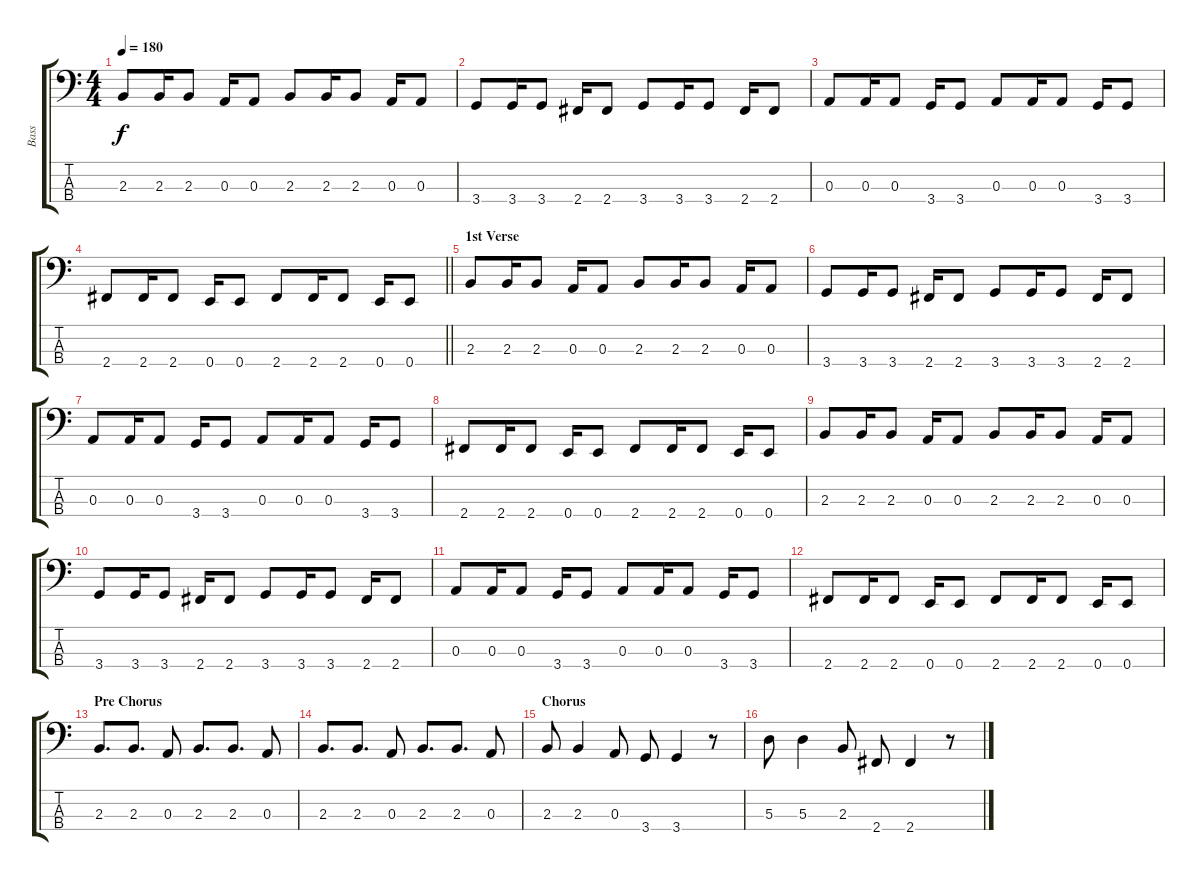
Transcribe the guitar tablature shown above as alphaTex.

\track ("Bass" "Bass") {instrument electricbasspick}
\staff {score tabs}
\tuning (G2 D2 A1 E1) {hide}
\ts (4 4)
\tempo 180
\clef f4
\ks c
2.3.8{dy f} 2.3.16 2.3.8 0.3.16 0.3.8 2.3.8 2.3.16 2.3.8 0.3.16 0.3.8 |
3.4.8 3.4.16 3.4.8 2.4.16 2.4.8 3.4.8 3.4.16 3.4.8 2.4.16 2.4.8 |
0.3.8 0.3.16 0.3.8 3.4.16 3.4.8 0.3.8 0.3.16 0.3.8 3.4.16 3.4.8 |
\barLineRight lightlight
2.4.8 2.4.16 2.4.8 0.4.16 0.4.8 2.4.8 2.4.16 2.4.8 0.4.16 0.4.8 |
\section ("" "1st Verse")
2.3.8 2.3.16 2.3.8 0.3.16 0.3.8 2.3.8 2.3.16 2.3.8 0.3.16 0.3.8 |
3.4.8 3.4.16 3.4.8 2.4.16 2.4.8 3.4.8 3.4.16 3.4.8 2.4.16 2.4.8 |
0.3.8 0.3.16 0.3.8 3.4.16 3.4.8 0.3.8 0.3.16 0.3.8 3.4.16 3.4.8 |
2.4.8 2.4.16 2.4.8 0.4.16 0.4.8 2.4.8 2.4.16 2.4.8 0.4.16 0.4.8 |
2.3.8 2.3.16 2.3.8 0.3.16 0.3.8 2.3.8 2.3.16 2.3.8 0.3.16 0.3.8 |
3.4.8 3.4.16 3.4.8 2.4.16 2.4.8 3.4.8 3.4.16 3.4.8 2.4.16 2.4.8 |
0.3.8 0.3.16 0.3.8 3.4.16 3.4.8 0.3.8 0.3.16 0.3.8 3.4.16 3.4.8 |
2.4.8 2.4.16 2.4.8 0.4.16 0.4.8 2.4.8 2.4.16 2.4.8 0.4.16 0.4.8 |
\section ("" "Pre Chorus")
2.3.8{d} 2.3.8{d} 0.3.8 2.3.8{d} 2.3.8{d} 0.3.8 |
2.3.8{d} 2.3.8{d} 0.3.8 2.3.8{d} 2.3.8{d} 0.3.8 |
\section ("" "Chorus")
2.3.8 2.3.4 0.3.8 3.4.8 3.4.4 r.8 |
5.3.8 5.3.4 2.3.8 2.4.8 2.4.4 r.8
